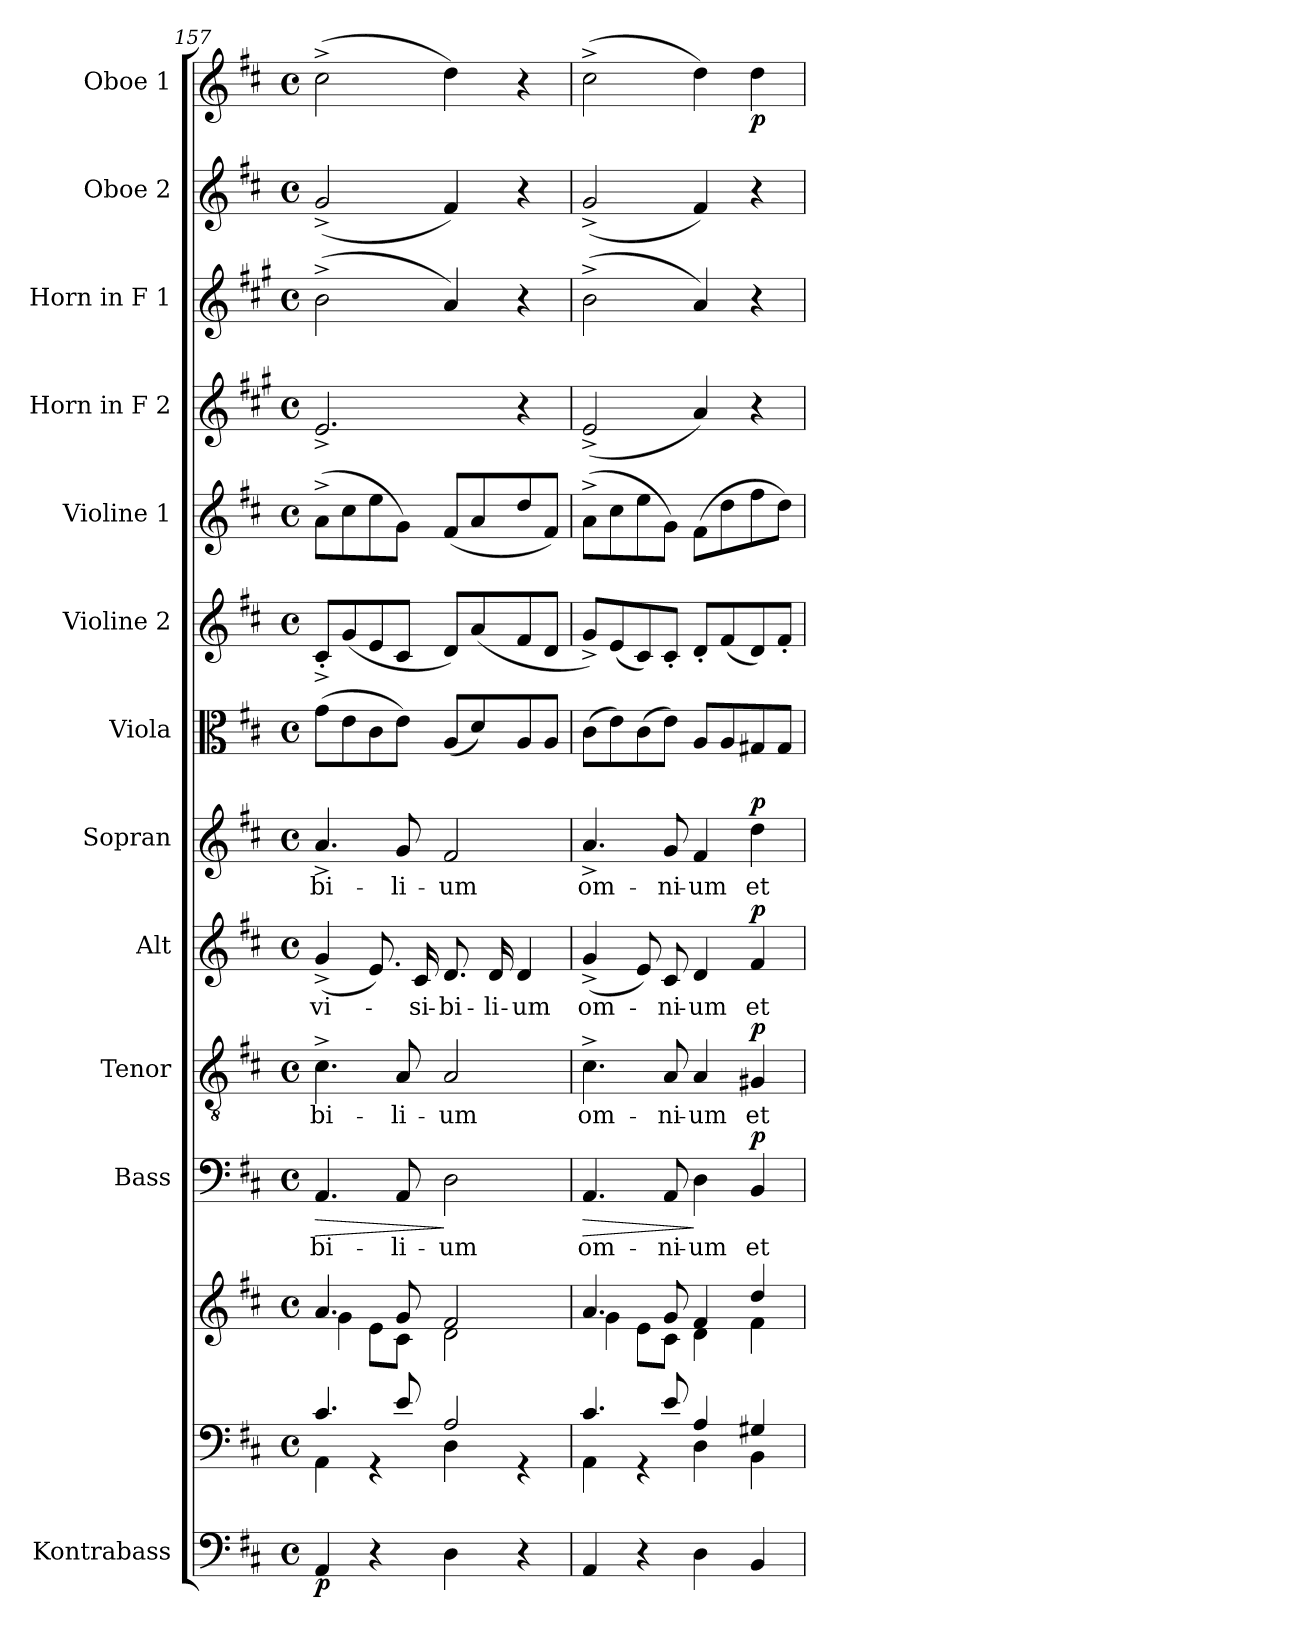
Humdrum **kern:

**kern	**dynam	**kern	**kern	**kern	**text	**dynam	**kern	**text	**dynam	**kern	**text	**dynam	**kern	**text	**dynam	**kern	**kern	**kern	**kern	**kern	**kern	**kern	**dynam
*part13	*part13	*part12	*part12	*part11	*part11	*part11	*part10	*part10	*part10	*part9	*part9	*part9	*part8	*part8	*part8	*part7	*part6	*part5	*part4	*part3	*part2	*part1	*part1
*staff14	*staff14	*staff13	*staff12	*staff11	*staff11	*staff11	*staff10	*staff10	*staff10	*staff9	*staff9	*staff9	*staff8	*staff8	*staff8	*staff7	*staff6	*staff5	*staff4	*staff3	*staff2	*staff1	*staff1
*I"Kontrabass	*	*	*	*I"Bass	*	*	*I"Tenor	*	*	*I"Alt	*	*	*I"Sopran	*	*	*I"Viola	*I"Violine 2	*I"Violine 1	*I"Horn in F 2	*I"Horn in F 1	*I"Oboe 2	*I"Oboe 1	*
*I'Kb.	*	*	*	*I'B.	*	*	*I'T.	*	*	*I'A.	*	*	*I'S.	*	*	*I'Vla.	*I'Vl. 2	*I'Vl. 1	*	*	*I'Ob. 2	*I'Ob. 1	*
*clefF4	*	*clefF4	*clefG2	*clefF4	*	*	*clefGv2	*	*	*clefG2	*	*	*clefG2	*	*	*clefC3	*clefG2	*clefG2	*clefG2	*clefG2	*clefG2	*clefG2	*
*ITrd7c12	*	*	*	*	*	*	*	*	*	*	*	*	*	*	*	*	*	*	*ITrd4c7	*ITrd4c7	*	*	*
*k[f#c#]	*	*k[f#c#]	*k[f#c#]	*k[f#c#]	*	*	*k[f#c#]	*	*	*k[f#c#]	*	*	*k[f#c#]	*	*	*k[f#c#]	*k[f#c#]	*k[f#c#]	*k[f#c#]	*k[f#c#]	*k[f#c#]	*k[f#c#]	*
*D:	*	*D:	*D:	*D:	*	*	*D:	*	*	*D:	*	*	*D:	*	*	*D:	*D:	*D:	*D:	*D:	*D:	*D:	*
*M4/4	*	*M4/4	*M4/4	*M4/4	*	*	*M4/4	*	*	*M4/4	*	*	*M4/4	*	*	*M4/4	*M4/4	*M4/4	*M4/4	*M4/4	*M4/4	*M4/4	*
*met(c)	*	*met(c)	*met(c)	*met(c)	*	*	*met(c)	*	*	*met(c)	*	*	*met(c)	*	*	*met(c)	*met(c)	*met(c)	*met(c)	*met(c)	*met(c)	*met(c)	*
=157	=157	=157	=157	=157	=157	=157	=157	=157	=157	=157	=157	=157	=157	=157	=157	=157	=157	=157	=157	=157	=157	=157	=157
*	*	*^	*^	*	*	*	*	*	*	*	*	*	*	*	*	*	*	*	*	*	*	*	*
!	!LO:DY:b	!	!	!	!	!	!LO:LY:b	!LO:HP:b	!	!LO:LY:b	!	!	!LO:LY:b	!	!	!LO:LY:b	!	!	!	!	!	!	!	!	!
4AAA/	p	4.c#!/	4AA\	4.a!/	4g!\	4.AA/	-bi-	>	4.c#^>\	-bi-	.	(<4g^>/	vi-	.	4.a^</	-bi-	.	(>8g\L	8c#'<^>/L	(>8a^>\L	2.A^</	(>2e^>\	(<2g^>/	(>2cc#^>\	.
.	.	.	.	.	.	.	.	.	.	.	.	.	.	.	.	.	.	8e\	(<8g/	8cc#\	.	.	.	.	.
4r	.	.	4r	.	8e!\L	.	.	.	.	.	.	8.e/)	.	.	.	.	.	8c#\	8e/	8ee\	.	.	.	.	.
!	!	!	!	!	!	!	!LO:LY:b	!	!	!LO:LY:b	!	!	!	!	!	!LO:LY:b	!	!	!	!	!	!	!	!	!
.	.	8e!/	.	8g!/	8c#!\J	8AA/	-li-	.	8A/	-li-	.	.	.	.	8g/	-li-	.	8e\J)	8c#/J	8g\J)	.	.	.	.	.
!	!	!	!	!	!	!	!	!	!	!	!	!	!LO:LY:b	!	!	!	!	!	!	!	!	!	!	!	!
.	.	.	.	.	.	.	.	.	.	.	.	16c#/	-si-	.	.	.	.	.	.	.	.	.	.	.	.
!	!	!	!	!	!	!	!LO:LY:b	!	!	!LO:LY:b	!	!	!LO:LY:b	!	!	!LO:LY:b	!	!	!	!	!	!	!	!	!
4DD\	.	2A!/	4D\	2f#!/	2d!\	2D\	-um	]	2A/	-um	.	8.d/	-bi-	.	2f#/	-um	.	(<8A/L	8d/L)	(<8f#/L	.	4d/)	4f#/)	4dd\)	.
.	.	.	.	.	.	.	.	.	.	.	.	.	.	.	.	.	.	8d/)	(<8a/	8a/	.	.	.	.	.
!	!	!	!	!	!	!	!	!	!	!	!	!	!LO:LY:b	!	!	!	!	!	!	!	!	!	!	!	!
.	.	.	.	.	.	.	.	.	.	.	.	16d/	-li-	.	.	.	.	.	.	.	.	.	.	.	.
!	!	!	!	!	!	!	!	!	!	!	!	!	!LO:LY:b	!	!	!	!	!	!	!	!	!	!	!	!
4r	.	.	4r	.	.	.	.	.	.	.	.	4d/	-um	.	.	.	.	8A/	8f#/	8dd/	4r	4r	4r	4r	.
.	.	.	.	.	.	.	.	.	.	.	.	.	.	.	.	.	.	8A/J	8d/J	8f#/J)	.	.	.	.	.
=158	=158	=158	=158	=158	=158	=158	=158	=158	=158	=158	=158	=158	=158	=158	=158	=158	=158	=158	=158	=158	=158	=158	=158	=158	=158
!	!	!	!	!	!	!	!LO:LY:b	!LO:HP:b	!	!LO:LY:b	!	!	!LO:LY:b	!	!	!LO:LY:b	!	!	!	!	!	!	!	!	!
4AAA/	.	4.c#!/	4AA\	4.a!/	4g!\	4.AA/	om-	>	4.c#^>\	om-	.	(<4g^>/	om-	.	4.a^</	om-	.	(>8c#\L	8g^>/L)	(>8a^>\L	(<2A^</	(>2e^>\	(<2g^>/	(>2cc#^>\	.
.	.	.	.	.	.	.	.	.	.	.	.	.	.	.	.	.	.	8e\)	(<8e/	8cc#\	.	.	.	.	.
4r	.	.	4r	.	8e!\L	.	.	.	.	.	.	8e/)	.	.	.	.	.	(>8c#\	8c#/)	8ee\	.	.	.	.	.
!	!	!	!	!	!	!	!LO:LY:b	!	!	!LO:LY:b	!	!	!LO:LY:b	!	!	!LO:LY:b	!	!	!	!	!	!	!	!	!
.	.	8e!/	.	8g!/	8c#!\J	8AA/	-ni-	.	8A/	-ni-	.	8c#/	-ni-	.	8g/	-ni-	.	8e\J)	8c#'</J	8g\J)	.	.	.	.	.
!	!	!	!	!	!	!	!LO:LY:b	!	!	!LO:LY:b	!	!	!LO:LY:b	!	!	!LO:LY:b	!	!	!	!	!	!	!	!	!
4DD\	.	4A!/	4D\	4f#!/	4d!\	4D\	-um	]	4A/	-um	.	4d/	-um	.	4f#/	-um	.	8A/L	8d'</L	(>8f#\L	4d/)	4d/)	4f#/)	4dd\)	.
.	.	.	.	.	.	.	.	.	.	.	.	.	.	.	.	.	.	8A/	(<8f#/	8dd\	.	.	.	.	.
!	!	!	!	!	!	!	!LO:LY:b	!LO:DY:a	!	!LO:LY:b	!LO:DY:a	!	!LO:LY:b	!LO:DY:a	!	!LO:LY:b	!LO:DY:a	!	!	!	!	!	!	!	!LO:DY:b
4BBB/	.	4G#X!/	4BB\	4dd!/	4f#!\	4BB/	et	p	4G#X/	et	p	4f#/	et	p	4dd\	et	p	8G#X/	8d/)	8ff#\	4r	4r	4r	4dd\	p
.	.	.	.	.	.	.	.	.	.	.	.	.	.	.	.	.	.	8G#/J	8f#'</J	8dd\J)	.	.	.	.	.
*	*	*v	*v	*	*	*	*	*	*	*	*	*	*	*	*	*	*	*	*	*	*	*	*	*	*
*	*	*	*v	*v	*	*	*	*	*	*	*	*	*	*	*	*	*	*	*	*	*	*	*	*
=	=	=	=	=	=	=	=	=	=	=	=	=	=	=	=	=	=	=	=	=	=	=	=
*-	*-	*-	*-	*-	*-	*-	*-	*-	*-	*-	*-	*-	*-	*-	*-	*-	*-	*-	*-	*-	*-	*-	*-
